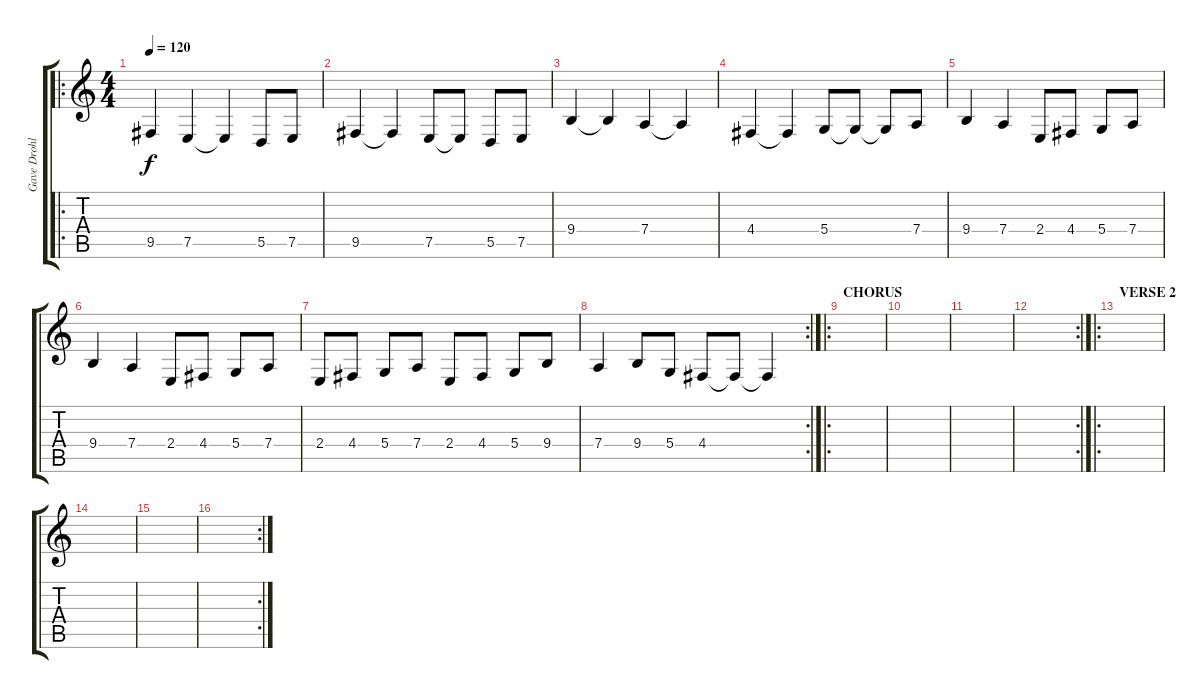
\track ("Gave Drohl  Vocals" "Gave Drohl") {instrument lead2sawtooth}
\staff {score tabs}
\tuning (E4 B3 G3 D3 A2 E2) {hide}
\ro
\ts (4 4)
\tempo 120
\clef g2
\ks c
9.5.4{dy f} 7.5.4 7.5{t}.4 5.5.8 7.5.8 |
9.5.4 9.5{t}.4 7.5.8 7.5{t}.8 5.5.8 7.5.8 |
9.4.4 9.4{t}.4 7.4.4 7.4{t}.4 |
4.4.4 4.4{t}.4 5.4.8 5.4{t}.8 5.4{t}.8 7.4.8 |
9.4.4 7.4.4 2.4.8 4.4.8 5.4.8 7.4.8 |
9.4.4 7.4.4 2.4.8 4.4.8 5.4.8 7.4.8 |
2.4.8 4.4.8 5.4.8 7.4.8 2.4.8 4.4.8 5.4.8 9.4.8 |
\rc 2
7.4.4 9.4.8 5.4.8 4.4.8 4.4{t}.8 4.4{t}.4 |
\ro
\section ("" "CHORUS")
|
|
|
\rc 2
|
\ro
\section ("" "VERSE 2")
|
|
|
\rc 2
